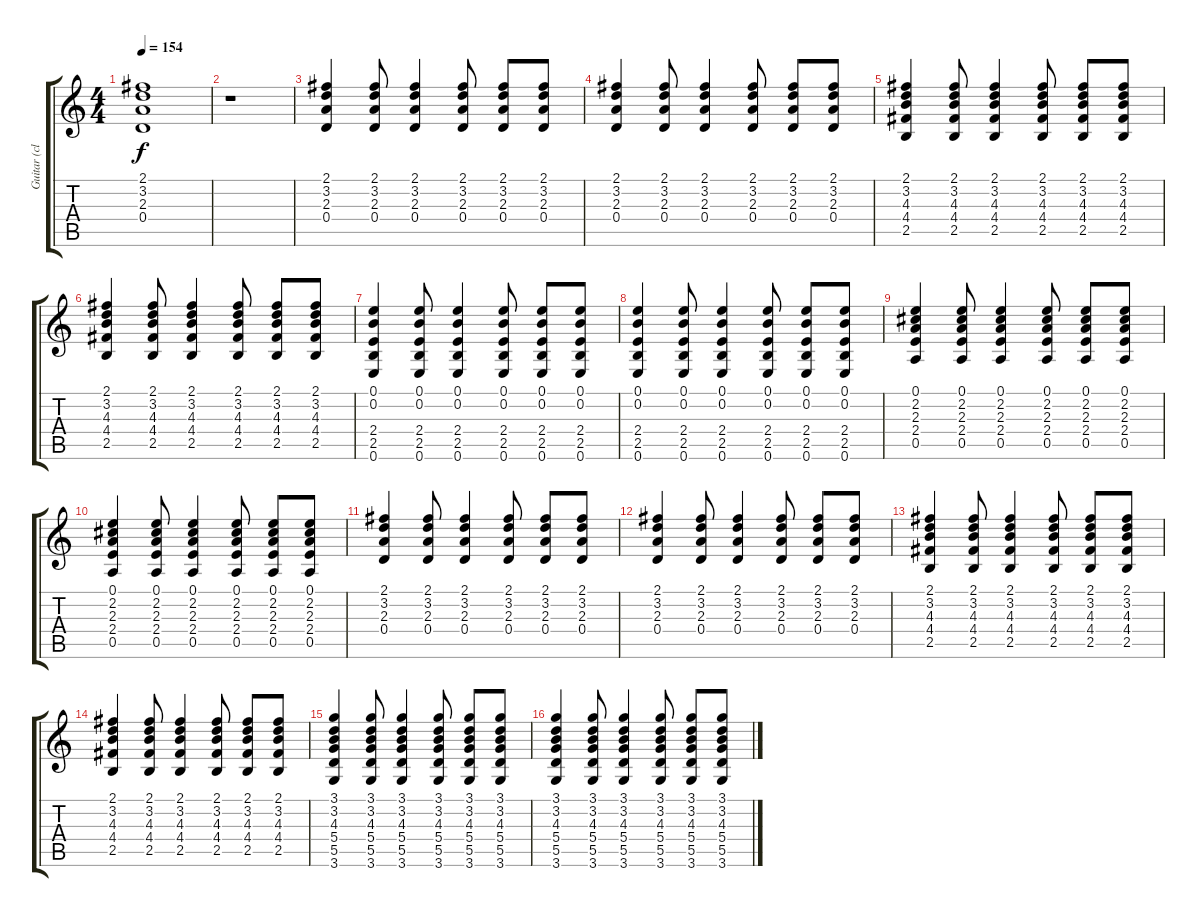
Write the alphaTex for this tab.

\track ("Guitar (clean)" "Guitar (cl") {instrument electricguitarclean}
\staff {score tabs}
\tuning (E4 B3 G3 D3 A2 E2) {hide}
\ts (4 4)
\tempo 154
\clef g2
\ks c
(2.1 3.2 2.3 0.4).1{dy f instrument electricguitarclean} |
r.1 |
(2.1 3.2 2.3 0.4).4 (2.1 3.2 2.3 0.4).8 (2.1 3.2 2.3 0.4).4 (2.1 3.2 2.3 0.4).8 (2.1 3.2 2.3 0.4).8 (2.1 3.2 2.3 0.4).8 |
(2.1 3.2 2.3 0.4).4 (2.1 3.2 2.3 0.4).8 (2.1 3.2 2.3 0.4).4 (2.1 3.2 2.3 0.4).8 (2.1 3.2 2.3 0.4).8 (2.1 3.2 2.3 0.4).8 |
(2.1 3.2 4.3 4.4 2.5).4 (2.1 3.2 4.3 4.4 2.5).8 (2.1 3.2 4.3 4.4 2.5).4 (2.1 3.2 4.3 4.4 2.5).8 (2.1 3.2 4.3 4.4 2.5).8 (2.1 3.2 4.3 4.4 2.5).8 |
(2.1 3.2 4.3 4.4 2.5).4 (2.1 3.2 4.3 4.4 2.5).8 (2.1 3.2 4.3 4.4 2.5).4 (2.1 3.2 4.3 4.4 2.5).8 (2.1 3.2 4.3 4.4 2.5).8 (2.1 3.2 4.3 4.4 2.5).8 |
(0.1 0.2 2.4 2.5 0.6).4 (0.1 0.2 2.4 2.5 0.6).8 (0.1 0.2 2.4 2.5 0.6).4 (0.1 0.2 2.4 2.5 0.6).8 (0.1 0.2 2.4 2.5 0.6).8 (0.1 0.2 2.4 2.5 0.6).8 |
(0.1 0.2 2.4 2.5 0.6).4 (0.1 0.2 2.4 2.5 0.6).8 (0.1 0.2 2.4 2.5 0.6).4 (0.1 0.2 2.4 2.5 0.6).8 (0.1 0.2 2.4 2.5 0.6).8 (0.1 0.2 2.4 2.5 0.6).8 |
(0.1 2.2 2.3 2.4 0.5).4 (0.1 2.2 2.3 2.4 0.5).8 (0.1 2.2 2.3 2.4 0.5).4 (0.1 2.2 2.3 2.4 0.5).8 (0.1 2.2 2.3 2.4 0.5).8 (0.1 2.2 2.3 2.4 0.5).8 |
(0.1 2.2 2.3 2.4 0.5).4 (0.1 2.2 2.3 2.4 0.5).8 (0.1 2.2 2.3 2.4 0.5).4 (0.1 2.2 2.3 2.4 0.5).8 (0.1 2.2 2.3 2.4 0.5).8 (0.1 2.2 2.3 2.4 0.5).8 |
(2.1 3.2 2.3 0.4).4 (2.1 3.2 2.3 0.4).8 (2.1 3.2 2.3 0.4).4 (2.1 3.2 2.3 0.4).8 (2.1 3.2 2.3 0.4).8 (2.1 3.2 2.3 0.4).8 |
(2.1 3.2 2.3 0.4).4 (2.1 3.2 2.3 0.4).8 (2.1 3.2 2.3 0.4).4 (2.1 3.2 2.3 0.4).8 (2.1 3.2 2.3 0.4).8 (2.1 3.2 2.3 0.4).8 |
(2.1 3.2 4.3 4.4 2.5).4 (2.1 3.2 4.3 4.4 2.5).8 (2.1 3.2 4.3 4.4 2.5).4 (2.1 3.2 4.3 4.4 2.5).8 (2.1 3.2 4.3 4.4 2.5).8 (2.1 3.2 4.3 4.4 2.5).8 |
(2.1 3.2 4.3 4.4 2.5).4 (2.1 3.2 4.3 4.4 2.5).8 (2.1 3.2 4.3 4.4 2.5).4 (2.1 3.2 4.3 4.4 2.5).8 (2.1 3.2 4.3 4.4 2.5).8 (2.1 3.2 4.3 4.4 2.5).8 |
(3.1 3.2 4.3 5.4 5.5 3.6).4 (3.1 3.2 4.3 5.4 5.5 3.6).8 (3.1 3.2 4.3 5.4 5.5 3.6).4 (3.1 3.2 4.3 5.4 5.5 3.6).8 (3.1 3.2 4.3 5.4 5.5 3.6).8 (3.1 3.2 4.3 5.4 5.5 3.6).8 |
(3.1 3.2 4.3 5.4 5.5 3.6).4 (3.1 3.2 4.3 5.4 5.5 3.6).8 (3.1 3.2 4.3 5.4 5.5 3.6).4 (3.1 3.2 4.3 5.4 5.5 3.6).8 (3.1 3.2 4.3 5.4 5.5 3.6).8 (3.1 3.2 4.3 5.4 5.5 3.6).8
